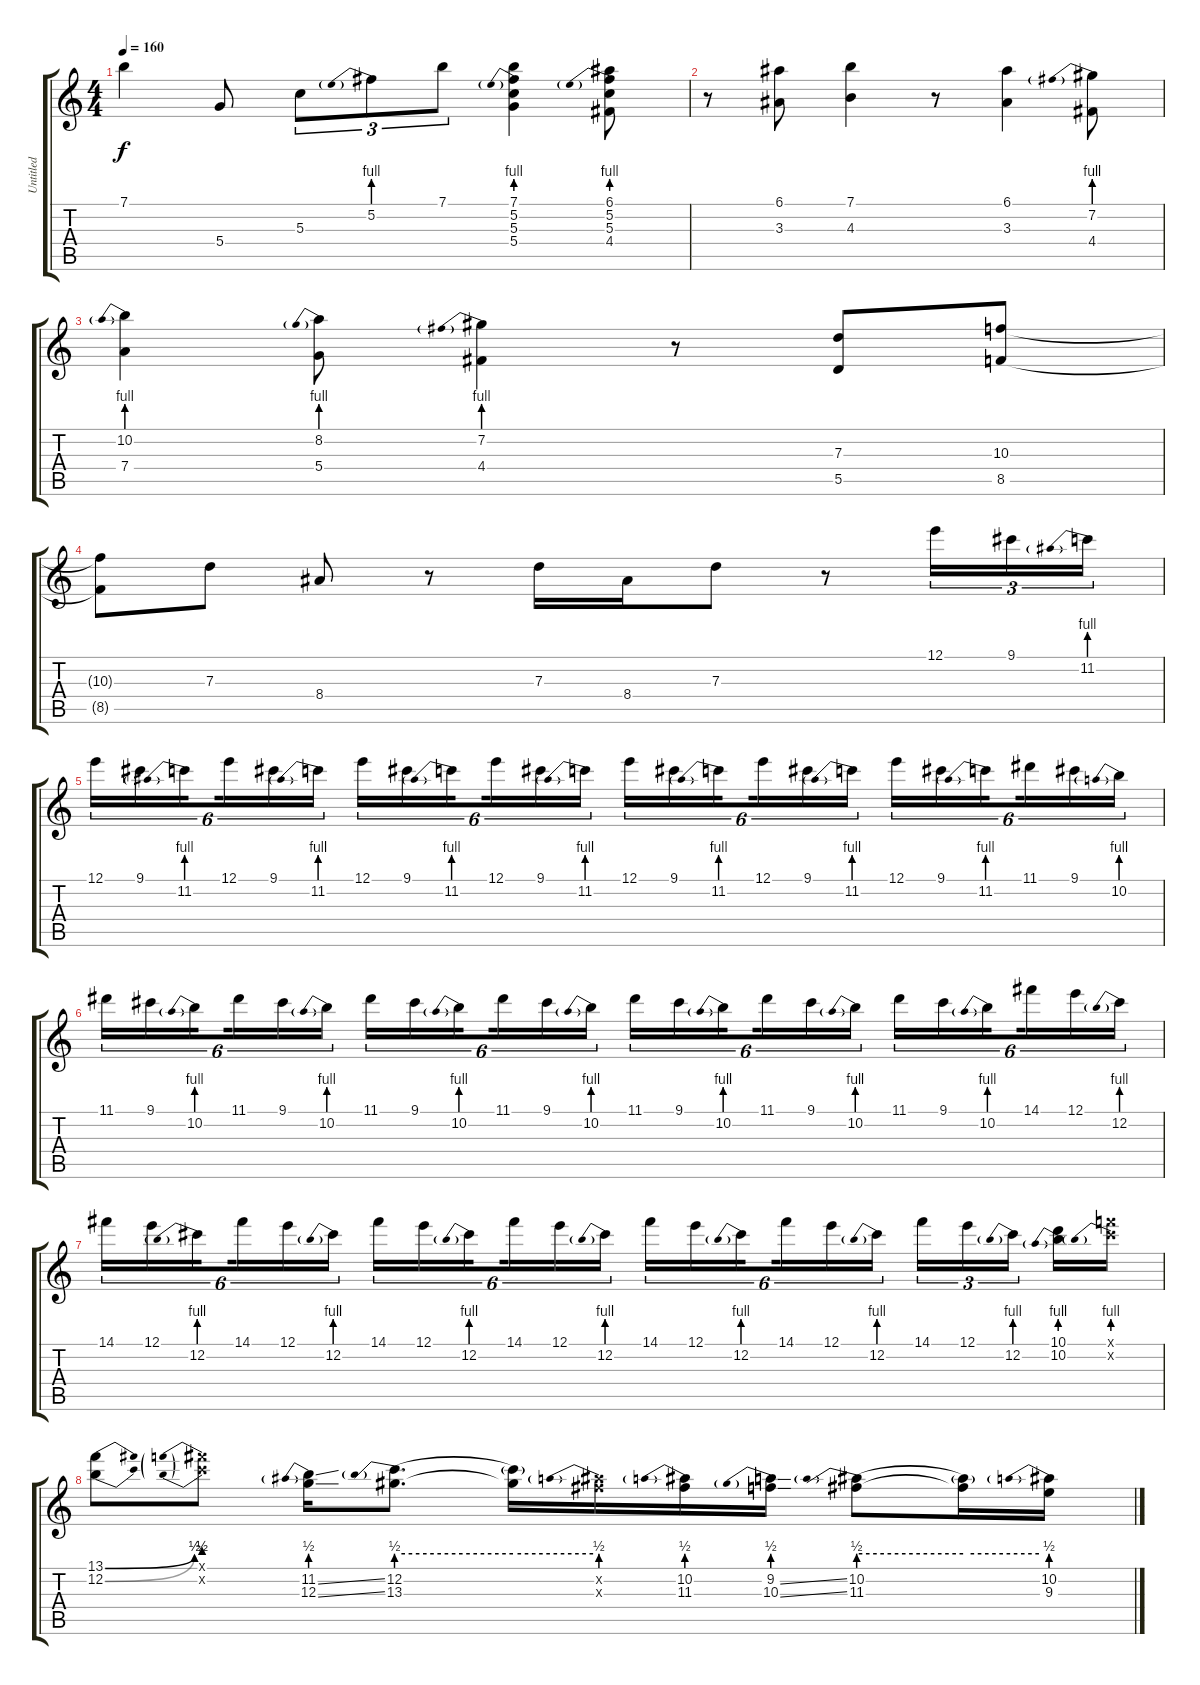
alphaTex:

\track ("Untitled" "Untitled") {instrument acousticguitarsteel}
\staff {score tabs}
\tuning (E4 B3 G3 D3 A2 E2) {hide}
\ts (4 4)
\tempo 160
\clef g2
\ks c
7.1.4{dy f} 5.4.8 5.3.8{tu (3 2)} 5.2{be (prebend 0 4 60 4)}.8{tu (3 2)} 7.1.8{tu (3 2)} (7.1 5.2{be (prebend 0 4 60 4)} 5.3 5.4).4 (6.1 5.2{be (prebend 0 4 60 4)} 5.3 4.4).8 |
r.8 (6.1 3.3).8 (7.1 4.3).4 r.8 (6.1 3.3).4 (7.2{be (prebend 0 4 60 4)} 4.4).8 |
(10.2{be (prebend 0 4 60 4)} 7.4).4 (8.2{be (prebend 0 4 60 4)} 5.4).8 (7.2{be (prebend 0 4 60 4)} 4.4).4 r.8 (7.3 5.5).8 (10.3 8.5).8 |
(10.3{t} 8.5{t}).8 7.3.8 8.4.8 r.8 7.3.16 8.4.16 7.3.8 r.8 12.1.16{tu (3 2)} 9.1.16{tu (3 2)} 11.2{be (prebend 0 4 60 4)}.16{tu (3 2)} |
12.1.16{tu (6 4)} 9.1.16{tu (6 4)} 11.2{be (prebend 0 4 60 4)}.16{tu (6 4) beam splitsecondary} 12.1.16{tu (6 4)} 9.1.16{tu (6 4)} 11.2{be (prebend 0 4 60 4)}.16{tu (6 4)} 12.1.16{tu (6 4)} 9.1.16{tu (6 4)} 11.2{be (prebend 0 4 60 4)}.16{tu (6 4) beam splitsecondary} 12.1.16{tu (6 4)} 9.1.16{tu (6 4)} 11.2{be (prebend 0 4 60 4)}.16{tu (6 4)} 12.1.16{tu (6 4)} 9.1.16{tu (6 4)} 11.2{be (prebend 0 4 60 4)}.16{tu (6 4) beam splitsecondary} 12.1.16{tu (6 4)} 9.1.16{tu (6 4)} 11.2{be (prebend 0 4 60 4)}.16{tu (6 4)} 12.1.16{tu (6 4)} 9.1.16{tu (6 4)} 11.2{be (prebend 0 4 60 4)}.16{tu (6 4) beam splitsecondary} 11.1.16{tu (6 4)} 9.1.16{tu (6 4)} 10.2{be (prebend 0 4 60 4)}.16{tu (6 4)} |
11.1.16{tu (6 4)} 9.1.16{tu (6 4)} 10.2{be (prebend 0 4 60 4)}.16{tu (6 4) beam splitsecondary} 11.1.16{tu (6 4)} 9.1.16{tu (6 4)} 10.2{be (prebend 0 4 60 4)}.16{tu (6 4)} 11.1.16{tu (6 4)} 9.1.16{tu (6 4)} 10.2{be (prebend 0 4 60 4)}.16{tu (6 4) beam splitsecondary} 11.1.16{tu (6 4)} 9.1.16{tu (6 4)} 10.2{be (prebend 0 4 60 4)}.16{tu (6 4)} 11.1.16{tu (6 4)} 9.1.16{tu (6 4)} 10.2{be (prebend 0 4 60 4)}.16{tu (6 4) beam splitsecondary} 11.1.16{tu (6 4)} 9.1.16{tu (6 4)} 10.2{be (prebend 0 4 60 4)}.16{tu (6 4)} 11.1.16{tu (6 4)} 9.1.16{tu (6 4)} 10.2{be (prebend 0 4 60 4)}.16{tu (6 4) beam splitsecondary} 14.1.16{tu (6 4)} 12.1.16{tu (6 4)} 12.2{be (prebend 0 4 60 4)}.16{tu (6 4)} |
14.1.16{tu (6 4)} 12.1.16{tu (6 4)} 12.2{be (prebend 0 4 60 4)}.16{tu (6 4) beam splitsecondary} 14.1.16{tu (6 4)} 12.1.16{tu (6 4)} 12.2{be (prebend 0 4 60 4)}.16{tu (6 4)} 14.1.16{tu (6 4)} 12.1.16{tu (6 4)} 12.2{be (prebend 0 4 60 4)}.16{tu (6 4) beam splitsecondary} 14.1.16{tu (6 4)} 12.1.16{tu (6 4)} 12.2{be (prebend 0 4 60 4)}.16{tu (6 4)} 14.1.16{tu (6 4)} 12.1.16{tu (6 4)} 12.2{be (prebend 0 4 60 4)}.16{tu (6 4) beam splitsecondary} 14.1.16{tu (6 4)} 12.1.16{tu (6 4)} 12.2{be (prebend 0 4 60 4)}.16{tu (6 4)} 14.1.16{tu (3 2)} 12.1.16{tu (3 2)} 12.2{be (prebend 0 4 60 4)}.16{tu (3 2) beam splitsecondary} (10.1 10.2{be (prebend 0 4 60 4)}).16 (13.1{x} 12.2{be (prebend 0 4 60 4) x}).16 |
(13.1{be (bend 0 0 60 2)} 12.2{be (bend 0 0 60 2)}).8 (13.1{be (prebend 0 2 60 2) x} 12.2{be (prebend 0 2 60 2) x}).8 (11.2{be (prebend 0 2 60 2) ss} 12.3{ss}).16 (12.2{be (prebend 0 2 60 2)} 13.3).8{d} (12.2{be (hold 0 2 60 2) t} 13.3{t}).16 (10.2{be (prebend 0 2 60 2) x} 11.3{x}).16 (10.2{be (prebend 0 2 60 2)} 11.3).16 (9.2{be (prebend 0 2 60 2) ss} 10.3{ss}).16 (10.2{be (prebend 0 2 60 2)} 11.3).8 (10.2{be (hold 0 2 60 2) t} 11.3{t}).16 (10.2{be (prebend 0 2 60 2)} 9.3).16
